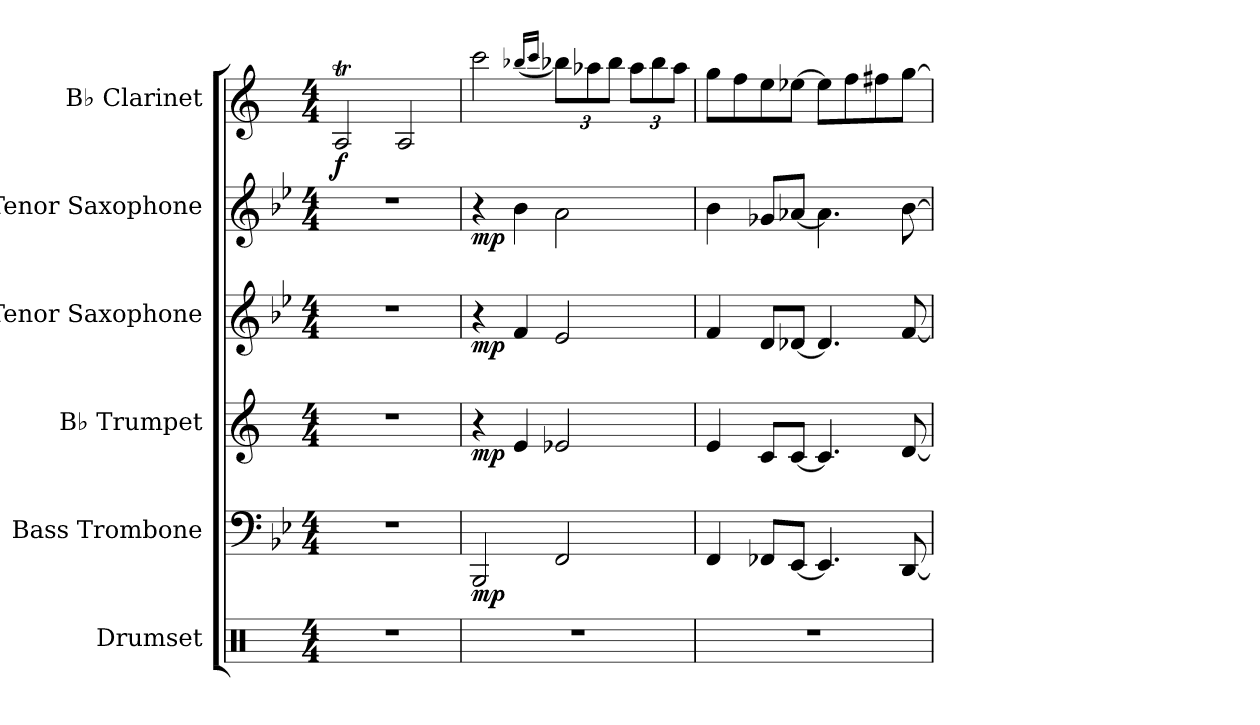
**kern	**kern	**dynam	**kern	**dynam	**kern	**dynam	**kern	**dynam	**kern	**dynam
*part6	*part5	*part5	*part4	*part4	*part3	*part3	*part2	*part2	*part1	*part1
*staff6	*staff5	*staff5	*staff4	*staff4	*staff3	*staff3	*staff2	*staff2	*staff1	*staff1
*I"Drumset	*I"Bass Trombone	*	*I"B♭ Trumpet	*	*I"Tenor Saxophone	*	*I"Tenor Saxophone	*	*I"B♭ Clarinet	*
*I'D. Set	*I'B. Tbn.	*	*I'B♭ Tpt.	*	*I'T. Sax.	*	*I'T. Sax.	*	*I'B♭ Cl.	*
*clefX	*clefF4	*	*clefG2	*	*clefG2	*	*clefG2	*	*clefG2	*
*	*	*	*ITrd1c2	*	*ITrd8c14	*	*ITrd8c14	*	*ITrd1c2	*
*k[]	*k[b-e-]	*	*k[b-e-]	*	*k[b-e-]	*	*k[b-e-]	*	*k[b-e-]	*
*M4/4	*M4/4	*	*M4/4	*	*M4/4	*	*M4/4	*	*M4/4	*
*MM92	*MM92	*	*MM92	*	*MM92	*	*MM92	*	*MM92	*
=1	=1	=1	=1	=1	=1	=1	=1	=1	=1	=1
!	!	!	!	!	!	!	!	!	!	!LO:DY:b
1r	1r	.	1r	.	1r	.	1r	.	2GT/	f
.	.	.	.	.	.	.	.	.	2G/	.
=2	=2	=2	=2	=2	=2	=2	=2	=2	=2	=2
!	!	!LO:DY:b	!	!LO:DY:b	!	!LO:DY:b	!	!LO:DY:b	!	!
1r	2BBB-/	mp	4r	mp	4r	mp	4r	mp	2bb-\	.
.	.	.	4d/	.	4F/	.	4B-\	.	.	.
.	.	.	.	.	.	.	.	.	(<16qaa-X/LL	.
.	.	.	.	.	.	.	.	.	16qbb-/JJ	.
*	*	*	*	*	*	*	*	*	*Xbrackettup	*
.	2FF/	.	2d-X/	.	2E-/	.	2A\	.	12aa-\L)	.
.	.	.	.	.	.	.	.	.	12gg-X\	.
.	.	.	.	.	.	.	.	.	12aa-\J	.
.	.	.	.	.	.	.	.	.	12gg-\L	.
.	.	.	.	.	.	.	.	.	12aa-\	.
.	.	.	.	.	.	.	.	.	12gg-\J	.
=3	=3	=3	=3	=3	=3	=3	=3	=3	=3	=3
1r	4FF/	.	4d/	.	4F/	.	4B-\	.	8ff\L	.
.	.	.	.	.	.	.	.	.	8ee-\	.
.	8FF-X/L	.	8B-/L	.	8D/L	.	8G-X/L	.	8dd\	.
.	[8EE-/J	.	[8B-/J	.	[8D-X/J	.	[8A-X/J	.	[8dd-X\J	.
.	4.EE-/]	.	4.B-/]	.	4.D-/]	.	4.A-\]	.	8dd-\L]	.
.	.	.	.	.	.	.	.	.	8ee-\	.
.	.	.	.	.	.	.	.	.	8een\	.
.	[8DD/	.	[8c/	.	[8F/	.	[8B-\	.	[8ff\J	.
=	=	=	=	=	=	=	=	=	=	=
*-	*-	*-	*-	*-	*-	*-	*-	*-	*-	*-
